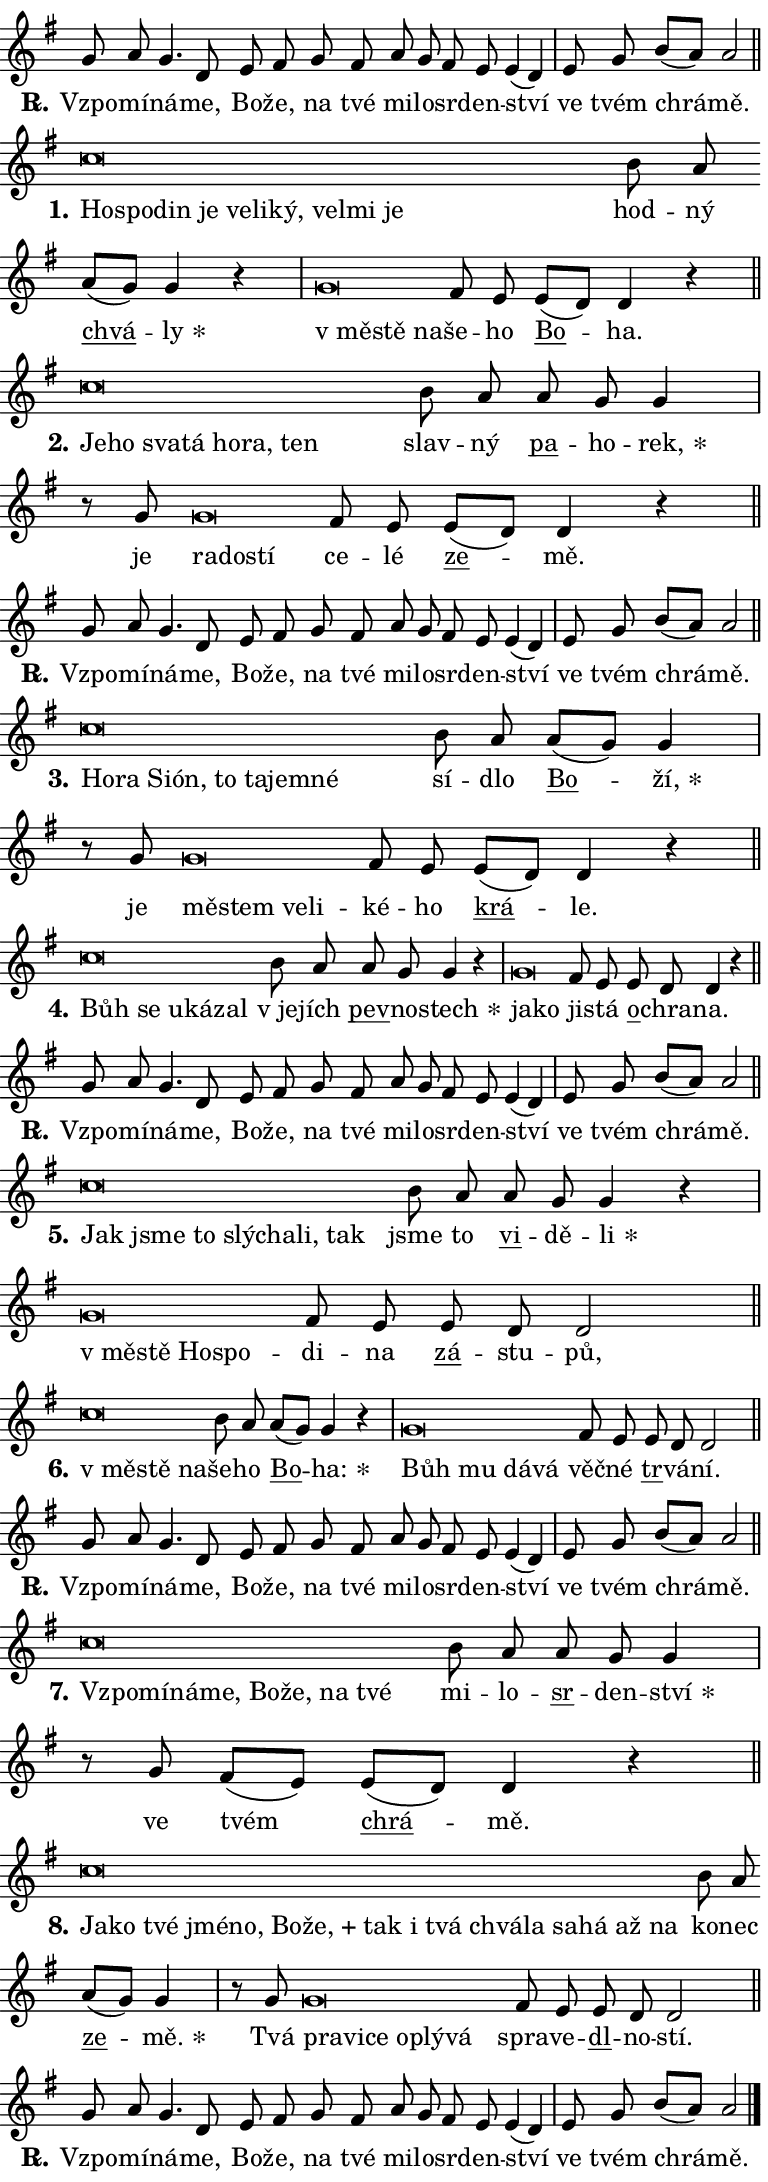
\version "2.24.0"
\header { tagline = "" }
\paper {
  indent = 0\cm
  top-margin = 0\cm
  right-margin = 0.13\cm % to fit lyric hyphens
  bottom-margin = 0\cm
  left-margin = 0\cm
  paper-width = 13\cm
  page-breaking = #ly:one-page-breaking
  system-system-spacing.basic-distance = #11
  score-system-spacing.basic-distance = #11
  ragged-last = ##f
}


%% Author: Thomas Morley
%% https://lists.gnu.org/archive/html/lilypond-user/2020-05/msg00002.html
#(define (line-position grob)
"Returns position of @var[grob} in current system:
   @code{'start}, if at first time-step
   @code{'end}, if at last time-step
   @code{'middle} otherwise
"
  (let* ((col (ly:item-get-column grob))
         (ln (ly:grob-object col 'left-neighbor))
         (rn (ly:grob-object col 'right-neighbor))
         (col-to-check-left (if (ly:grob? ln) ln col))
         (col-to-check-right (if (ly:grob? rn) rn col))
         (break-dir-left
           (and
             (ly:grob-property col-to-check-left 'non-musical #f)
             (ly:item-break-dir col-to-check-left)))
         (break-dir-right
           (and
             (ly:grob-property col-to-check-right 'non-musical #f)
             (ly:item-break-dir col-to-check-right))))
        (cond ((eqv? 1 break-dir-left) 'start)
              ((eqv? -1 break-dir-right) 'end)
              (else 'middle))))

#(define (tranparent-at-line-position vctor)
  (lambda (grob)
  "Relying on @code{line-position} select the relevant enry from @var{vctor}.
Used to determine transparency,"
    (case (line-position grob)
      ((end) (not (vector-ref vctor 0)))
      ((middle) (not (vector-ref vctor 1)))
      ((start) (not (vector-ref vctor 2))))))

noteHeadBreakVisibility =
#(define-music-function (break-visibility)(vector?)
"Makes @code{NoteHead}s transparent relying on @var{break-visibility}"
#{
  \override NoteHead.transparent =
    #(tranparent-at-line-position break-visibility)
#})

#(define delete-ledgers-for-transparent-note-heads
  (lambda (grob)
    "Reads whether a @code{NoteHead} is transparent.
If so this @code{NoteHead} is removed from @code{'note-heads} from
@var{grob}, which is supposed to be @code{LedgerLineSpanner}.
As a result ledgers are not printed for this @code{NoteHead}"
    (let* ((nhds-array (ly:grob-object grob 'note-heads))
           (nhds-list
             (if (ly:grob-array? nhds-array)
                 (ly:grob-array->list nhds-array)
                 '()))
           ;; Relies on the transparent-property being done before
           ;; Staff.LedgerLineSpanner.after-line-breaking is executed.
           ;; This is fragile ...
           (to-keep
             (remove
               (lambda (nhd)
                 (ly:grob-property nhd 'transparent #f))
               nhds-list)))
      ;; TODO find a better method to iterate over grob-arrays, similiar
      ;; to filter/remove etc for lists
      ;; For now rebuilt from scratch
      (set! (ly:grob-object grob 'note-heads)  '())
      (for-each
        (lambda (nhd)
          (ly:pointer-group-interface::add-grob grob 'note-heads nhd))
        to-keep))))

squashNotes = {
  \override NoteHead.X-extent = #'(-0.2 . 0.2)
  \override NoteHead.Y-extent = #'(-0.75 . 0)
  \override NoteHead.stencil =
    #(lambda (grob)
       (let ((pos (ly:grob-property grob 'staff-position)))
         (begin
           (if (< pos -7) (display "ERROR: Lower brevis then expected\n") (display ""))
           (if (<= pos -6) ly:text-interface::print ly:note-head::print))))
}
unSquashNotes = {
  \revert NoteHead.X-extent
  \revert NoteHead.Y-extent
  \revert NoteHead.stencil
}

hideNotes = \noteHeadBreakVisibility #begin-of-line-visible
unHideNotes = \noteHeadBreakVisibility #all-visible

% work-around for resetting accidentals
% https://lilypond.org/doc/v2.23/Documentation/notation/displaying-rhythms#unmetered-music
cadenzaMeasure = {
  \cadenzaOff
  \partial 1024 s1024
  \cadenzaOn
}

#(define-markup-command (accent layout props text) (markup?)
  "Underline accented syllable"
  (interpret-markup layout props
    #{\markup \override #'(offset . 4.3) \underline { #text }#}))

responsum = \markup \concat {
  "R" \hspace #-1.05 \path #0.1 #'((moveto 0 0.07) (lineto 0.9 0.8)) \hspace #0.05 "."
}

spaceSize = #0.6828661417322834 % exact space size for TeX Gyre Schola

\layout {
  \context {
    \Staff
    \remove "Time_signature_engraver"
    \override LedgerLineSpanner.after-line-breaking = #delete-ledgers-for-transparent-note-heads
  }
  \context {
    \Lyrics {
      \override LyricSpace.minimum-distance = \spaceSize
      \override LyricText.font-name = #"TeX Gyre Schola"
      \override LyricText.font-size = 1
      \override StanzaNumber.font-name = #"TeX Gyre Schola Bold"
      \override StanzaNumber.font-size = 1
    }
  }
  \context {
    \Score 
    \override NoteHead.text =
      #(lambda (grob) 
        (let ((pos (ly:grob-property grob 'staff-position)))
          #{\markup {
            \combine
              \halign #-0.55 \raise #(if (= pos -6) 0 0.5) \override #'(thickness . 2) \draw-line #'(3.2 . 0)
              \musicglyph "noteheads.sM1"
          }#}))
  }
}

% magnetic-lyrics.ily
%
%   written by
%     Jean Abou Samra <jean@abou-samra.fr>
%     Werner Lemberg <wl@gnu.org>
%
%   adapted by
%     Jiri Hon <jiri.hon@gmail.com>
%
% Version 2022-Apr-15

% https://www.mail-archive.com/lilypond-user@gnu.org/msg149350.html

#(define (Left_hyphen_pointer_engraver context)
   "Collect syllable-hyphen-syllable occurrences in lyrics and store
them in properties.  This engraver only looks to the left.  For
example, if the lyrics input is @code{foo -- bar}, it does the
following.

@itemize @bullet
@item
Set the @code{text} property of the @code{LyricHyphen} grob between
@q{foo} and @q{bar} to @code{foo}.

@item
Set the @code{left-hyphen} property of the @code{LyricText} grob with
text @q{foo} to the @code{LyricHyphen} grob between @q{foo} and
@q{bar}.
@end itemize

Use this auxiliary engraver in combination with the
@code{lyric-@/text::@/apply-@/magnetic-@/offset!} hook."
   (let ((hyphen #f)
         (text #f))
     (make-engraver
      (acknowledgers
       ((lyric-syllable-interface engraver grob source-engraver)
        (set! text grob)))
      (end-acknowledgers
       ((lyric-hyphen-interface engraver grob source-engraver)
        ;(when (not (grob::has-interface grob 'lyric-space-interface))
          (set! hyphen grob)));)
      ((stop-translation-timestep engraver)
       (when (and text hyphen)
         (ly:grob-set-object! text 'left-hyphen hyphen))
       (set! text #f)
       (set! hyphen #f)))))

#(define (lyric-text::apply-magnetic-offset! grob)
   "If the space between two syllables is less than the value in
property @code{LyricText@/.details@/.squash-threshold}, move the right
syllable to the left so that it gets concatenated with the left
syllable.

Use this function as a hook for
@code{LyricText@/.after-@/line-@/breaking} if the
@code{Left_@/hyphen_@/pointer_@/engraver} is active."
   (let ((hyphen (ly:grob-object grob 'left-hyphen #f)))
     (when hyphen
       (let ((left-text (ly:spanner-bound hyphen LEFT)))
         (when (grob::has-interface left-text 'lyric-syllable-interface)
           (let* ((common (ly:grob-common-refpoint grob left-text X))
                  (this-x-ext (ly:grob-extent grob common X))
                  (left-x-ext
                   (begin
                     ;; Trigger magnetism for left-text.
                     (ly:grob-property left-text 'after-line-breaking)
                     (ly:grob-extent left-text common X)))
                  ;; `delta` is the gap width between two syllables.
                  (delta (- (interval-start this-x-ext)
                            (interval-end left-x-ext)))
                  (details (ly:grob-property grob 'details))
                  (threshold (assoc-get 'squash-threshold details 0.2)))
             (when (< delta threshold)
               (let* (;; We have to manipulate the input text so that
                      ;; ligatures crossing syllable boundaries are not
                      ;; disabled.  For languages based on the Latin
                      ;; script this is essentially a beautification.
                      ;; However, for non-Western scripts it can be a
                      ;; necessity.
                      (lt (ly:grob-property left-text 'text))
                      (rt (ly:grob-property grob 'text))
                      (is-space (grob::has-interface hyphen 'lyric-space-interface))
                      (space (if is-space " " ""))
                      (extra-delta (if is-space spaceSize 0))
                      ;; Append new syllable.
                      (ltrt-space (if (and (string? lt) (string? rt))
                                (string-append lt space rt)
                                (make-concat-markup (list lt space rt))))
                      ;; Right-align `ltrt` to the right side.
                      (ltrt-space-markup (grob-interpret-markup
                               grob
                               (make-translate-markup
                                (cons (interval-length this-x-ext) 0)
                                (make-right-align-markup ltrt-space)))))
                 (begin
                   ;; Don't print `left-text`.
                   (ly:grob-set-property! left-text 'stencil #f)
                   ;; Set text and stencil (which holds all collected
                   ;; syllables so far) and shift it to the left.
                   (ly:grob-set-property! grob 'text ltrt-space)
                   (ly:grob-set-property! grob 'stencil ltrt-space-markup)
                   (ly:grob-translate-axis! grob (- (- delta extra-delta)) X))))))))))


#(define (lyric-hyphen::displace-bounds-first grob)
   ;; Make very sure this callback isn't triggered too early.
   (let ((left (ly:spanner-bound grob LEFT))
         (right (ly:spanner-bound grob RIGHT)))
     (ly:grob-property left 'after-line-breaking)
     (ly:grob-property right 'after-line-breaking)
     (ly:lyric-hyphen::print grob)))

squashThreshold = #0.4

\layout {
  \context {
    \Lyrics
    \consists #Left_hyphen_pointer_engraver
    \override LyricText.after-line-breaking =
      #lyric-text::apply-magnetic-offset!
    \override LyricHyphen.stencil = #lyric-hyphen::displace-bounds-first
    \override LyricText.details.squash-threshold = \squashThreshold
    \override LyricHyphen.minimum-distance = 0
    \override LyricHyphen.minimum-length = \squashThreshold
  }
}

squashText = \override LyricText.details.squash-threshold = 9999
unSquashText = \override LyricText.details.squash-threshold = \squashThreshold

leftText = \override LyricText.self-alignment-X = #LEFT
unLeftText = \revert LyricText.self-alignment-X

starOffset = #(lambda (grob) 
                (let ((x_offset (ly:self-alignment-interface::aligned-on-x-parent grob)))
                  (if (= x_offset 0) 0 (+ x_offset 1.2))))

star = #(define-music-function (syllable)(string?)
"Append star separator at the end of a syllable"
#{
  \once \override LyricText.X-offset = #starOffset
  \lyricmode { \markup {
    #syllable
    \override #'((font-name . "TeX Gyre Schola Bold")) \hspace #0.2 \lower #0.65 \larger "*"
  } }
#})

starAccent = #(define-music-function (syllable)(string?)
"Append star separator at the end of a syllable and make accent"
#{
  \once \override LyricText.X-offset = #starOffset
  \lyricmode { \markup {
    \accent #syllable
    \override #'((font-name . "TeX Gyre Schola Bold")) \hspace #0.2 \lower #0.65 \larger "*"
  } }
#})

breath = #(define-music-function (syllable)(string?)
"Append breathing indicator at the end of a syllable"
#{
  \lyricmode { \markup { #syllable "+" } }
#})

optionalBreath = #(define-music-function (syllable)(string?)
"Append optional breathing indicator at the end of a syllable"
#{
  \lyricmode { \markup { #syllable "(+)" } }
#})


\score {
    <<
        \new Voice = "melody" { \cadenzaOn \key g \major \relative { g'8 a g4. d8 e fis \bar "" g fis a g fis e e4( d) \cadenzaMeasure \bar "|" e8 g b[( a)] a2 \cadenzaMeasure \bar "||" \break } }
        \new Lyrics \lyricsto "melody" { \lyricmode { \set stanza = \responsum
Vzpo -- mí -- ná -- me, Bo -- že, na tvé mi -- lo -- sr -- den -- ství ve tvém chrá -- mě. } }
    >>
    \layout {}
}

\score {
    <<
        \new Voice = "melody" { \cadenzaOn \key g \major \relative { \squashNotes c''\breve*1/16 \hideNotes \breve*1/16 \bar "" \breve*1/16 \bar "" \breve*1/16 \bar "" \breve*1/16 \bar "" \breve*1/16 \bar "" \breve*1/16 \bar "" \breve*1/16 \bar "" \breve*1/16 \breve*1/16 \bar "" \unHideNotes \unSquashNotes b8 a \bar "" a[( g)] g4 r \cadenzaMeasure \bar "|" \squashNotes g\breve*1/16 \hideNotes \breve*1/16 \breve*1/16 \bar "" \unHideNotes \unSquashNotes fis8 e \bar "" e[( d)] d4 r \cadenzaMeasure \bar "||" \break } }
        \new Lyrics \lyricsto "melody" { \lyricmode { \set stanza = "1."
\leftText Ho -- \squashText spo -- din je ve -- li -- ký, vel -- mi je \unLeftText \unSquashText hod -- ný \markup \accent chvá -- \star ly \leftText "v mě" -- \squashText stě na -- \unLeftText \unSquashText še -- ho \markup \accent Bo -- ha. } }
    >>
    \layout {}
}

\score {
    <<
        \new Voice = "melody" { \cadenzaOn \key g \major \relative { \squashNotes c''\breve*1/16 \hideNotes \breve*1/16 \bar "" \breve*1/16 \bar "" \breve*1/16 \bar "" \breve*1/16 \bar "" \breve*1/16 \breve*1/16 \bar "" \unHideNotes \unSquashNotes b8 a \bar "" a g g4 \cadenzaMeasure \bar "|" r8 g8 \squashNotes g\breve*1/16 \hideNotes \breve*1/16 \breve*1/16 \bar "" \unHideNotes \unSquashNotes fis8 e \bar "" e[( d)] d4 r \cadenzaMeasure \bar "||" \break } }
        \new Lyrics \lyricsto "melody" { \lyricmode { \set stanza = "2."
\leftText Je -- \squashText ho sva -- tá ho -- ra, ten \unLeftText \unSquashText slav -- ný \markup \accent pa -- ho -- \star rek, je \leftText ra -- \squashText do -- stí \unLeftText \unSquashText ce -- lé \markup \accent ze -- mě. } }
    >>
    \layout {}
}

\score {
    <<
        \new Voice = "melody" { \cadenzaOn \key g \major \relative { g'8 a g4. d8 e fis \bar "" g fis a g fis e e4( d) \cadenzaMeasure \bar "|" e8 g b[( a)] a2 \cadenzaMeasure \bar "||" \break } }
        \new Lyrics \lyricsto "melody" { \lyricmode { \set stanza = \responsum
Vzpo -- mí -- ná -- me, Bo -- že, na tvé mi -- lo -- sr -- den -- ství ve tvém chrá -- mě. } }
    >>
    \layout {}
}

\score {
    <<
        \new Voice = "melody" { \cadenzaOn \key g \major \relative { \squashNotes c''\breve*1/16 \hideNotes \breve*1/16 \bar "" \breve*1/16 \bar "" \breve*1/16 \bar "" \breve*1/16 \bar "" \breve*1/16 \bar "" \breve*1/16 \breve*1/16 \bar "" \unHideNotes \unSquashNotes b8 a \bar "" a[( g)] g4 \cadenzaMeasure \bar "|" r8 g8 \squashNotes g\breve*1/16 \hideNotes \breve*1/16 \bar "" \breve*1/16 \breve*1/16 \bar "" \unHideNotes \unSquashNotes fis8 e \bar "" e[( d)] d4 r \cadenzaMeasure \bar "||" \break } }
        \new Lyrics \lyricsto "melody" { \lyricmode { \set stanza = "3."
\leftText Ho -- \squashText ra Si -- ón, to ta -- jem -- né \unLeftText \unSquashText sí -- dlo \markup \accent Bo -- \star ží, je \leftText mě -- \squashText stem ve -- li -- \unLeftText \unSquashText ké -- ho \markup \accent krá -- le. } }
    >>
    \layout {}
}

\score {
    <<
        \new Voice = "melody" { \cadenzaOn \key g \major \relative { \squashNotes c''\breve*1/16 \hideNotes \breve*1/16 \bar "" \breve*1/16 \bar "" \breve*1/16 \breve*1/16 \bar "" \unHideNotes \unSquashNotes b8 a \bar "" a g g4 r \cadenzaMeasure \bar "|" \squashNotes g\breve*1/16 \hideNotes \breve*1/16 \bar "" \unHideNotes \unSquashNotes fis8 e \bar "" e d d4 r \cadenzaMeasure \bar "||" \break } }
        \new Lyrics \lyricsto "melody" { \lyricmode { \set stanza = "4."
\leftText Bůh \squashText se u -- ká -- zal \unLeftText \unSquashText "v je" -- jích \markup \accent pev -- no -- \star stech \leftText ja -- \squashText ko \unLeftText \unSquashText ji -- stá \markup \accent o -- chra -- na. } }
    >>
    \layout {}
}

\score {
    <<
        \new Voice = "melody" { \cadenzaOn \key g \major \relative { g'8 a g4. d8 e fis \bar "" g fis a g fis e e4( d) \cadenzaMeasure \bar "|" e8 g b[( a)] a2 \cadenzaMeasure \bar "||" \break } }
        \new Lyrics \lyricsto "melody" { \lyricmode { \set stanza = \responsum
Vzpo -- mí -- ná -- me, Bo -- že, na tvé mi -- lo -- sr -- den -- ství ve tvém chrá -- mě. } }
    >>
    \layout {}
}

\score {
    <<
        \new Voice = "melody" { \cadenzaOn \key g \major \relative { \squashNotes c''\breve*1/16 \hideNotes \breve*1/16 \bar "" \breve*1/16 \bar "" \breve*1/16 \bar "" \breve*1/16 \bar "" \breve*1/16 \breve*1/16 \bar "" \unHideNotes \unSquashNotes b8 a \bar "" a g g4 r \cadenzaMeasure \bar "|" \squashNotes g\breve*1/16 \hideNotes \breve*1/16 \bar "" \breve*1/16 \breve*1/16 \bar "" \unHideNotes \unSquashNotes fis8 e \bar "" e d d2 \cadenzaMeasure \bar "||" \break } }
        \new Lyrics \lyricsto "melody" { \lyricmode { \set stanza = "5."
\leftText Jak \squashText jsme to slý -- cha -- li, tak \unLeftText \unSquashText jsme to \markup \accent vi -- dě -- \star li \leftText "v mě" -- \squashText stě Ho -- spo -- \unLeftText \unSquashText di -- na \markup \accent zá -- stu -- pů, } }
    >>
    \layout {}
}

\score {
    <<
        \new Voice = "melody" { \cadenzaOn \key g \major \relative { \squashNotes c''\breve*1/16 \hideNotes \breve*1/16 \breve*1/16 \bar "" \unHideNotes \unSquashNotes b8 a \bar "" a[( g)] g4 r \cadenzaMeasure \bar "|" \squashNotes g\breve*1/16 \hideNotes \breve*1/16 \bar "" \breve*1/16 \breve*1/16 \bar "" \unHideNotes \unSquashNotes fis8 e \bar "" e d d2 \cadenzaMeasure \bar "||" \break } }
        \new Lyrics \lyricsto "melody" { \lyricmode { \set stanza = "6."
\leftText "v mě" -- \squashText stě na -- \unLeftText \unSquashText še -- ho \markup \accent Bo -- \star ha: \leftText Bůh \squashText mu dá -- vá \unLeftText \unSquashText věč -- né \markup \accent tr -- vá -- ní. } }
    >>
    \layout {}
}

\score {
    <<
        \new Voice = "melody" { \cadenzaOn \key g \major \relative { g'8 a g4. d8 e fis \bar "" g fis a g fis e e4( d) \cadenzaMeasure \bar "|" e8 g b[( a)] a2 \cadenzaMeasure \bar "||" \break } }
        \new Lyrics \lyricsto "melody" { \lyricmode { \set stanza = \responsum
Vzpo -- mí -- ná -- me, Bo -- že, na tvé mi -- lo -- sr -- den -- ství ve tvém chrá -- mě. } }
    >>
    \layout {}
}

\score {
    <<
        \new Voice = "melody" { \cadenzaOn \key g \major \relative { \squashNotes c''\breve*1/16 \hideNotes \breve*1/16 \bar "" \breve*1/16 \bar "" \breve*1/16 \bar "" \breve*1/16 \bar "" \breve*1/16 \bar "" \breve*1/16 \breve*1/16 \bar "" \unHideNotes \unSquashNotes b8 a \bar "" a g g4 \cadenzaMeasure \bar "|" r8 g8 fis8[( e)] \bar "" e[( d)] d4 r \cadenzaMeasure \bar "||" \break } }
        \new Lyrics \lyricsto "melody" { \lyricmode { \set stanza = "7."
\leftText Vzpo -- \squashText mí -- ná -- me, Bo -- že, na tvé \unLeftText \unSquashText mi -- lo -- \markup \accent sr -- den -- \star ství ve tvém \markup \accent chrá -- mě. } }
    >>
    \layout {}
}

\score {
    <<
        \new Voice = "melody" { \cadenzaOn \key g \major \relative { \squashNotes c''\breve*1/16 \hideNotes \breve*1/16 \bar "" \breve*1/16 \bar "" \breve*1/16 \bar "" \breve*1/16 \bar "" \breve*1/16 \bar "" \breve*1/16 \bar "" \breve*1/16 \bar "" \breve*1/16 \bar "" \breve*1/16 \bar "" \breve*1/16 \bar "" \breve*1/16 \bar "" \breve*1/16 \bar "" \breve*1/16 \bar "" \breve*1/16 \breve*1/16 \bar "" \unHideNotes \unSquashNotes b8 a \bar "" a[( g)] g4 \cadenzaMeasure \bar "|" r8 g8 \squashNotes g\breve*1/16 \hideNotes \breve*1/16 \bar "" \breve*1/16 \bar "" \breve*1/16 \bar "" \breve*1/16 \breve*1/16 \bar "" \unHideNotes \unSquashNotes fis8 e \bar "" e d d2 \cadenzaMeasure \bar "||" \break } }
        \new Lyrics \lyricsto "melody" { \lyricmode { \set stanza = "8."
\leftText Ja -- \squashText ko tvé jmé -- no, Bo -- \breath "že," tak i tvá chvá -- la sa -- há až na \unLeftText \unSquashText ko -- nec \markup \accent ze -- \star mě. Tvá \leftText pra -- \squashText vi -- ce o -- plý -- vá \unLeftText \unSquashText spra -- ve -- \markup \accent dl -- no -- stí. } }
    >>
    \layout {}
}

\score {
    <<
        \new Voice = "melody" { \cadenzaOn \key g \major \relative { g'8 a g4. d8 e fis \bar "" g fis a g fis e e4( d) \cadenzaMeasure \bar "|" e8 g b[( a)] a2 \cadenzaMeasure \bar "||" \break } \bar "|." }
        \new Lyrics \lyricsto "melody" { \lyricmode { \set stanza = \responsum
Vzpo -- mí -- ná -- me, Bo -- že, na tvé mi -- lo -- sr -- den -- ství ve tvém chrá -- mě. } }
    >>
    \layout {}
}
